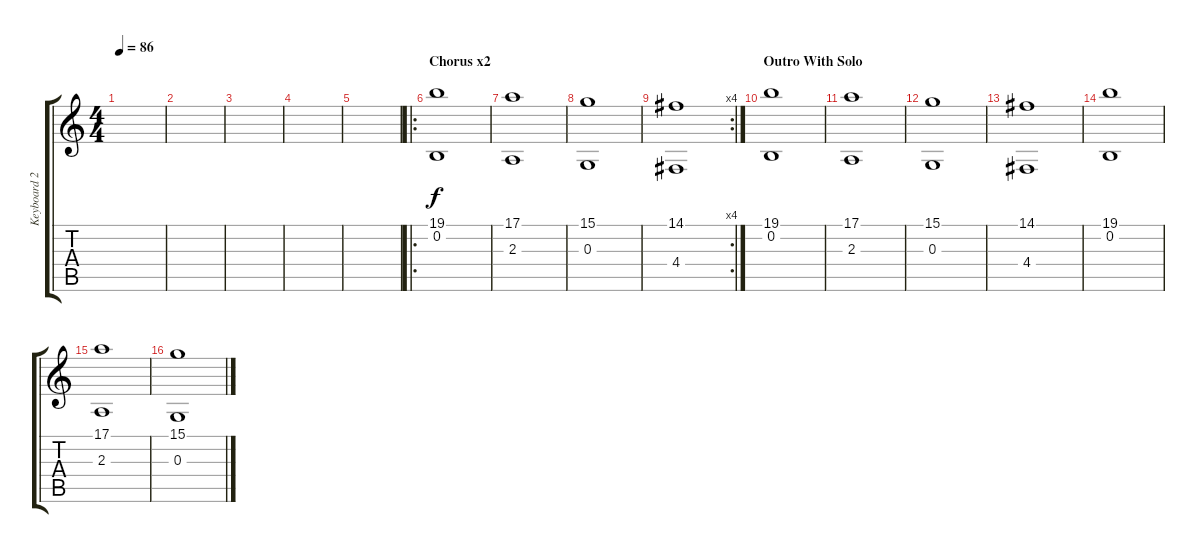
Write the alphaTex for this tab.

\track ("Keyboard 2" "Keyboard 2") {instrument tremolostrings}
\staff {score tabs}
\tuning (E4 B3 G3 D3 A2 E2) {hide}
\ts (4 4)
\tempo 86
\clef g2
\ks c
|
|
|
|
|
\ro
\section ("" "Chorus x2")
(19.1 0.2).1 |
(17.1 2.3).1 |
(15.1 0.3).1 |
\rc 4
(14.1 4.4).1 |
\section ("" "Outro With Solo")
(19.1 0.2).1 |
(17.1 2.3).1 |
(15.1 0.3).1 |
(14.1 4.4).1 |
(19.1 0.2).1 |
(17.1 2.3).1 |
(15.1 0.3).1
